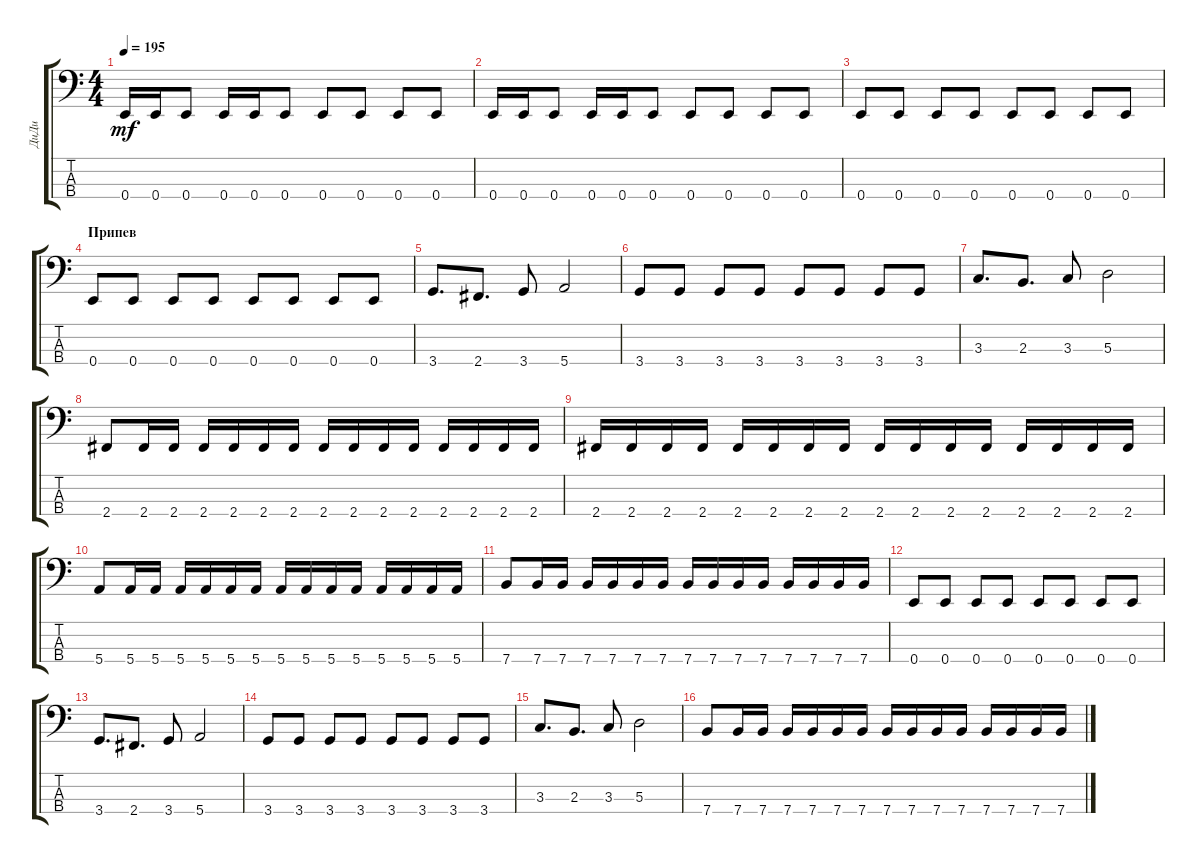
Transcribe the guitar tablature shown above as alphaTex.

\track ("ДиДи" "ДиДи") {instrument electricbassfinger}
\staff {score tabs}
\tuning (G2 D2 A1 E1) {hide}
\ts (4 4)
\tempo 195
\clef f4
\ks c
0.4.16{dy mf} 0.4.16 0.4.8 0.4.16 0.4.16 0.4.8 0.4.8 0.4.8 0.4.8 0.4.8 |
0.4.16 0.4.16 0.4.8 0.4.16 0.4.16 0.4.8 0.4.8 0.4.8 0.4.8 0.4.8 |
0.4.8 0.4.8 0.4.8 0.4.8 0.4.8 0.4.8 0.4.8 0.4.8 |
\section ("" "Припев")
0.4.8 0.4.8 0.4.8 0.4.8 0.4.8 0.4.8 0.4.8 0.4.8 |
3.4.8{d} 2.4.8{d} 3.4.8 5.4.2 |
3.4.8 3.4.8 3.4.8 3.4.8 3.4.8 3.4.8 3.4.8 3.4.8 |
3.3.8{d} 2.3.8{d} 3.3.8 5.3.2 |
2.4.8 2.4.16 2.4.16 2.4.16 2.4.16 2.4.16 2.4.16 2.4.16 2.4.16 2.4.16 2.4.16 2.4.16 2.4.16 2.4.16 2.4.16 |
2.4.16 2.4.16 2.4.16 2.4.16 2.4.16 2.4.16 2.4.16 2.4.16 2.4.16 2.4.16 2.4.16 2.4.16 2.4.16 2.4.16 2.4.16 2.4.16 |
5.4.8 5.4.16 5.4.16 5.4.16 5.4.16 5.4.16 5.4.16 5.4.16 5.4.16 5.4.16 5.4.16 5.4.16 5.4.16 5.4.16 5.4.16 |
7.4.8 7.4.16 7.4.16 7.4.16 7.4.16 7.4.16 7.4.16 7.4.16 7.4.16 7.4.16 7.4.16 7.4.16 7.4.16 7.4.16 7.4.16 |
0.4.8 0.4.8 0.4.8 0.4.8 0.4.8 0.4.8 0.4.8 0.4.8 |
3.4.8{d} 2.4.8{d} 3.4.8 5.4.2 |
3.4.8 3.4.8 3.4.8 3.4.8 3.4.8 3.4.8 3.4.8 3.4.8 |
3.3.8{d} 2.3.8{d} 3.3.8 5.3.2 |
7.4.8 7.4.16 7.4.16 7.4.16 7.4.16 7.4.16 7.4.16 7.4.16 7.4.16 7.4.16 7.4.16 7.4.16 7.4.16 7.4.16 7.4.16
